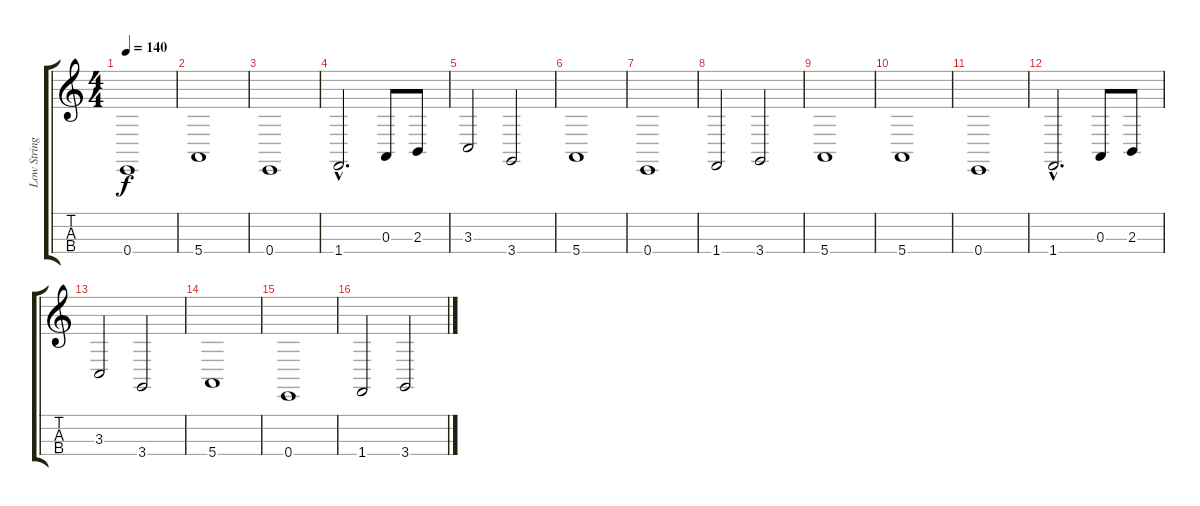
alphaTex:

\track ("Low Strings/Bass" "Low String") {instrument synthstrings1}
\staff {score tabs}
\tuning (G3 D3 A2 E2) {hide}
\ts (4 4)
\tempo 140
\clef g2
\ks c
0.4{t}.1{dy f} |
5.4.1 |
0.4.1 |
1.4{hac}.2{d} 0.3.8 2.3.8 |
3.3.2 3.4.2 |
5.4.1 |
0.4.1 |
1.4.2 3.4.2 |
5.4.1 |
5.4.1 |
0.4.1 |
1.4{hac}.2{d} 0.3.8 2.3.8 |
3.3.2 3.4.2 |
5.4.1 |
0.4.1 |
1.4.2 3.4.2{volume 0}
